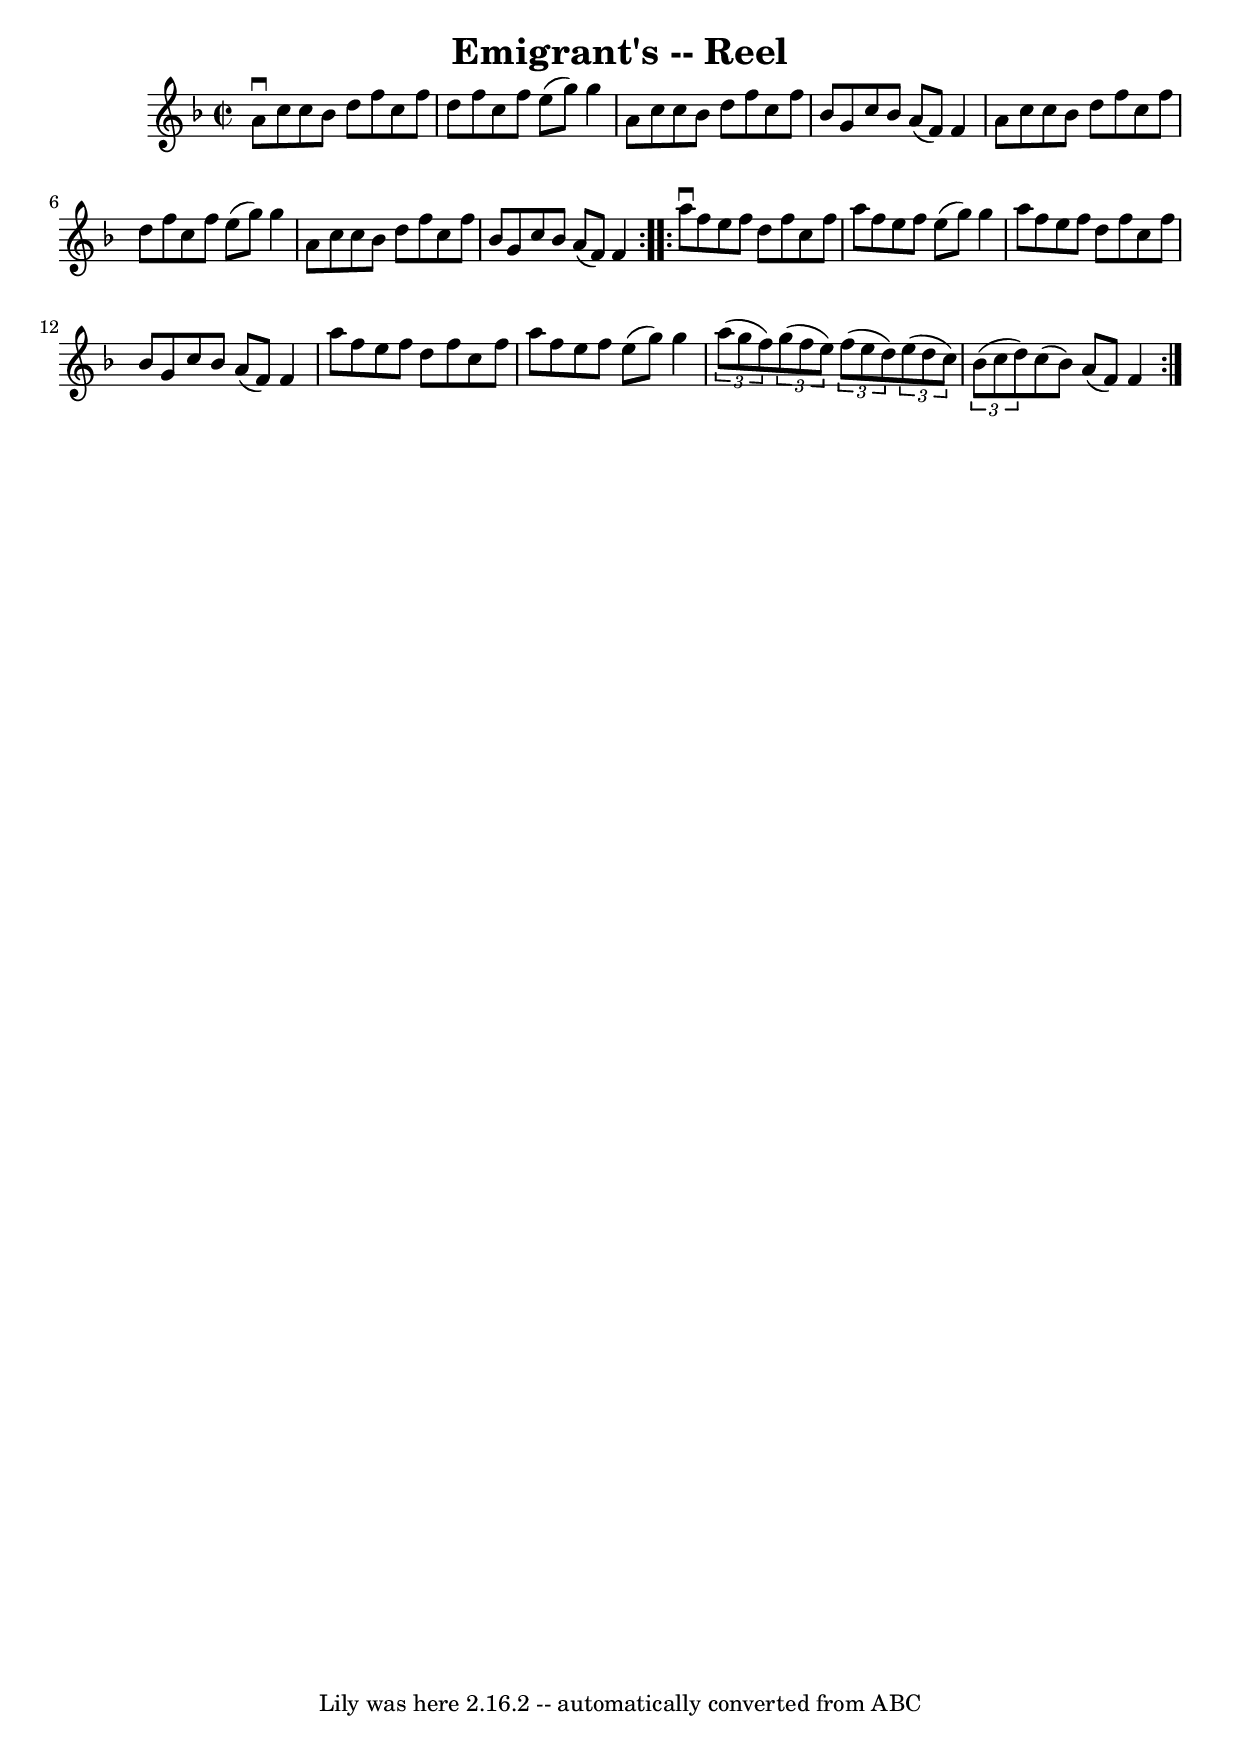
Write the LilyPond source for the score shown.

\version "2.16.2"
\include "Mammoth.ily"
\header {
	%% book = "Ryan's Mammoth Collection"
	crossRefNumber = "1"
	footnotes = "\\\\287"
	origin = "SCOTCH"
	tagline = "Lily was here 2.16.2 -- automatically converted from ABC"
	title = "Emigrant's -- Reel"
}
voicedefault =  {


\repeat volta 2 {
\override Staff.TimeSignature #'style = #'C
 \time 2/2 
\key f \major a'8^\downbow c''8 c''8 bes'8 d''8    
f''8 c''8 f''8    |
 d''8 f''8 c''8 f''8 e''8 (
g''8) g''4    |
 a'8 c''8 c''8 bes'8 d''8 f''8    
c''8 f''8    |
 bes'8 g'8 c''8 bes'8 a'8 (f'8)   
f'4    |
 a'8 c''8 c''8 bes'8 d''8 f''8 c''8    
f''8    |
 d''8 f''8 c''8 f''8 e''8 (g''8) g''4    
|
 a'8 c''8 c''8 bes'8 d''8 f''8 c''8 f''8    
|
 bes'8 g'8 c''8 bes'8 a'8 (f'8) f'4  }     
\repeat volta 2 { a''8^\downbow f''8 e''8 f''8 d''8 f''8    
c''8 f''8    |
 a''8 f''8 e''8 f''8 e''8 (g''8)   
g''4    |
 a''8 f''8 e''8 f''8 d''8 f''8 c''8 f''8 
   |
 bes'8 g'8 c''8 bes'8 a'8 (f'8) f'4    
|
 a''8 f''8 e''8 f''8 d''8 f''8 c''8 f''8    
|
 a''8 f''8 e''8 f''8 e''8 (g''8) g''4    |
 
  \times 2/3 { a''8 (g''8 f''8) }   \times 2/3 { g''8 (f''8    
e''8) }   \times 2/3 { f''8 (e''8 d''8) }   \times 2/3 { e''8 (
 d''8 c''8) }   |
     \times 2/3 { bes'8 (c''8 d''8) } 
 c''8 (bes'8) a'8 (f'8) f'4    }   
}

\score{
    <<

	\context Staff="default"
	{
	    \voicedefault 
	}

    >>
	\layout {
	}
	\midi {}
}
